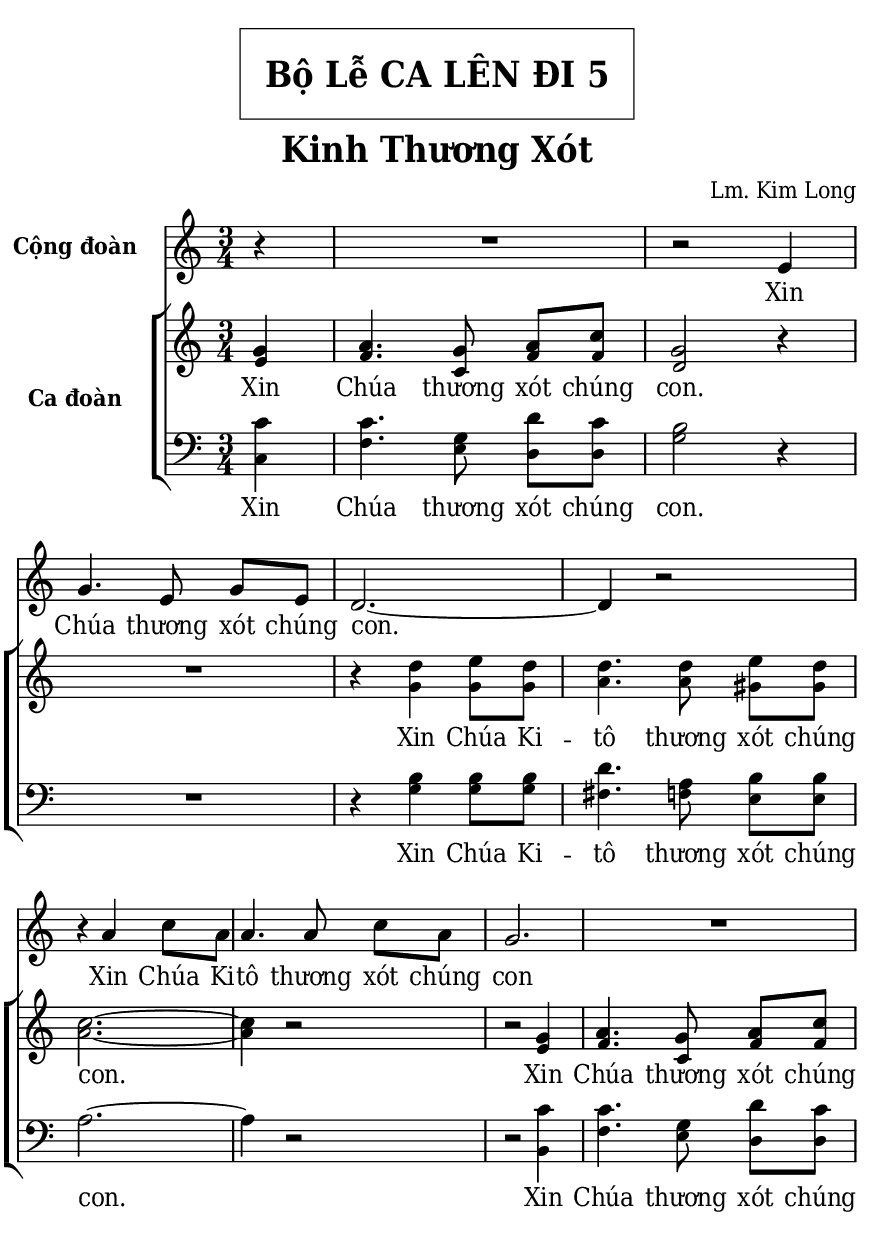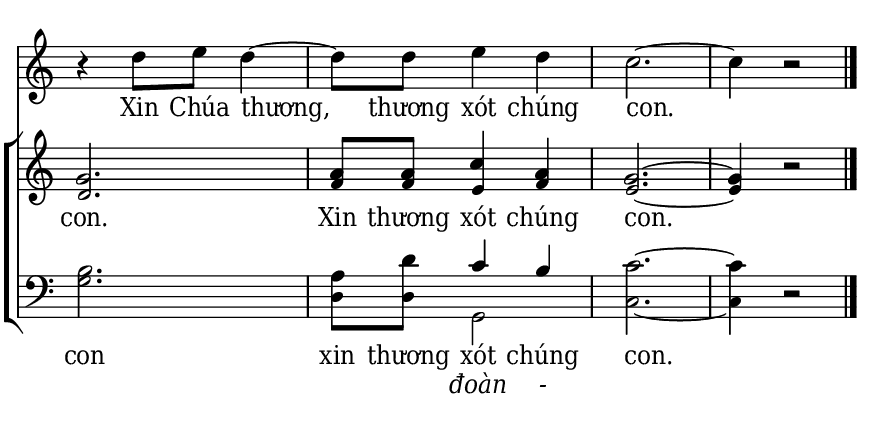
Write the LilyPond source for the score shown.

% Cài đặt chung
\version "2.22.1"
\include "english.ly"

\header {
  title = \markup \fill-line {
    \center-column {
      \box \pad-markup #2 "Bộ Lễ CA LÊN ĐI 5"
      \null
    }
  }
  subtitle = \markup { \fontsize #3 \bold "Kinh Thương Xót" }
  composer = "Lm. Kim Long"
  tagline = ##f
}

% Nhạc
nhacDiepKhucCongDoan = \relative c' {
  \autoPageBreaksOff
  \partial 4 r4 |
  R2.
  r2 e4 |
  g4. e8 g e |
  d2. ~ |
  d4 r2 |
  r4 a' c8 a |
  a4. a8 c a |
  g2. |
  R2.
  \pageBreak
  r4 d'8 e d4 ~ |
  d8 d e4 d |
  c2. ~ |
  c4 r2 \bar "|."
}

nhacDiepKhucSop = \relative c'' {
  \partial 4 g4 |
  a4. g8 a c |
  g2 r4 |
  R2.
  r4 d' e8 d |
  d4. d8 e d |
  c2. ~ |
  c4 r2 |
  r g4 |
  a4. g8 a c |
  g2. |
  a8 a c4 a |
  g2. ~ |
  g4 r2
}

nhacDiepKhucAlto = \relative c' {
  e4 |
  f4. c8 f f |
  d2 r4 |
  R2.
  r4 g4 g8 g |
  a4. a8 gs gs |
  a2. ~ |
  a4 r2 |
  r e4 |
  f4. c8 f f |
  d2. |
  f8 f e4 f |
  e2. ~ |
  e4 r2
}

nhacDiepKhucTenor = \relative c' {
  c4 |
  c4. g8 d' c |
  b2 r4 |
  R2.
  r4 b b8 b |
  d4. a8 b b |
  a2. ~ |
  a4 r2 |
  r c4 |
  c4. g8 d' c |
  b2. |
  a8 d c4 b |
  c2. ~ |
  c4 r2
}

nhacDiepKhucBas = \relative c {
  c4 |
  f4. e8 d d |
  g2 r4 |
  R2.
  r4 g g8 g |
  fs4. f!8 e e |
  a2. ~ |
  a4 r2 |
  r b,4 |
  f'4. e8 d d |
  g2. |
  d8 d g,2 |
  c2. ~ |
  c4 r2
}

% Lời
loiDiepKhucCongDoan = \lyricmode {
  Xin Chúa thương xót chúng con.
  Xin Chúa Ki -- tô thương xót chúng con
  Xin Chúa thương, thương xót chúng con.
}

loiDiepKhucSop = \lyricmode {
  Xin Chúa thương xót chúng con.
  Xin Chúa Ki -- tô thương xót chúng con.
  Xin Chúa thương xót chúng con.
  Xin thương xót chúng con.
}

loiDiepKhucTenor = \lyricmode {
  Xin Chúa thương xót chúng con.
  Xin Chúa Ki -- tô thương xót chúng con.
  Xin Chúa thương xót chúng con
  xin thương
  <<
  { xót chúng}
  \new Lyrics {
	  \set associatedVoice = "beBas"
	  \override Lyrics.LyricText.font-shape = #'italic
	  đoàn -
	}
  >>
  con.
}

% Dàn trang
\paper {
  #(set-paper-size "a5")
  top-margin = 3\mm
  bottom-margin = 3\mm
  left-margin = 3\mm
  right-margin = 3\mm
  #(define fonts
	 (make-pango-font-tree "Deja Vu Serif Condensed"
	 		       "Deja Vu Serif Condensed"
			       "Deja Vu Serif Condensed"
			       (/ 20 20)))
  print-page-number = ##f
}

TongNhip = {
  \key c \major \time 3/4
  \set Timing.beamExceptions = #'()
  \set Timing.baseMoment = #(ly:make-moment 1/4)
}

% Đổi kích thước nốt cho bè phụ
notBePhu =
#(define-music-function (font-size music) (number? ly:music?)
   (for-some-music
     (lambda (m)
       (if (music-is-of-type? m 'rhythmic-event)
           (begin
             (set! (ly:music-property m 'tweaks)
                   (cons `(font-size . ,font-size)
                         (ly:music-property m 'tweaks)))
             #t)
           #f))
     music)
   music)
\score {
  <<
    \new Staff \with {
      instrumentName = \markup { \bold "Cộng đoàn" }
    }
    <<
        \clef treble
        \new Voice = congDoan {
          \TongNhip \nhacDiepKhucCongDoan
        }
      \new Lyrics \lyricsto congDoan \loiDiepKhucCongDoan
    >>
  \new ChoirStaff \with {
    instrumentName = \markup { \bold "Ca đoàn" }
  }<<
    \new Staff  \with {
        printPartCombineTexts = ##f
      }
      <<
      \new Voice \TongNhip \partCombine 
        \nhacDiepKhucSop
        \notBePhu -1 { \nhacDiepKhucAlto }
      \new NullVoice = beSop \nhacDiepKhucSop
      \new Lyrics \lyricsto beSop \loiDiepKhucSop
      >>
    \new Staff  \with {
        printPartCombineTexts = ##f
      }
      <<
        \clef bass
        \new Voice \TongNhip \partCombine 
        \nhacDiepKhucTenor
        \notBePhu -1 { \nhacDiepKhucBas }
      \new NullVoice = beTenor \nhacDiepKhucTenor
      \new Lyrics \lyricsto beTenor \loiDiepKhucTenor
      >>
    >>
  >>
  \layout {
    \override Lyrics.LyricSpace.minimum-distance = #1
    \override Score.BarNumber.break-visibility = ##(#f #f #f)
    \override Score.SpacingSpanner.uniform-stretching = ##t
    \context {
      \Staff \RemoveEmptyStaves
      \override VerticalAxisGroup.remove-first = ##t
    }
    indent = 25
  }
}
